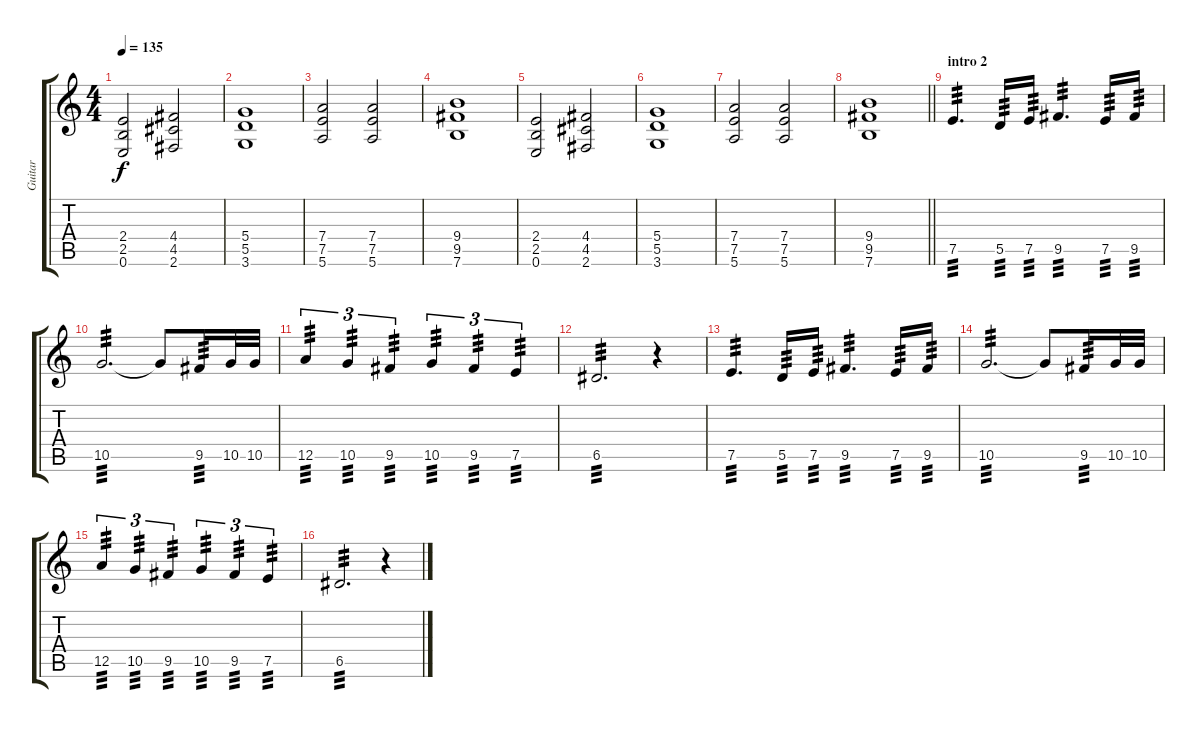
\track ("Guitar" "Guitar") {instrument distortionguitar}
\staff {score tabs}
\tuning (E4 B3 G3 D3 A2 E2) {hide}
\ts (4 4)
\tempo 135
\clef g2
\ks c
(2.4 2.5 0.6).2{dy f instrument distortionguitar} (4.4 4.5 2.6).2 |
(5.4 5.5 3.6).1 |
(7.4 7.5 5.6).2 (7.4 7.5 5.6).2 |
(9.4 9.5 7.6).1 |
(2.4 2.5 0.6).2 (4.4 4.5 2.6).2 |
(5.4 5.5 3.6).1 |
(7.4 7.5 5.6).2 (7.4 7.5 5.6).2 |
\barLineRight lightlight
(9.4 9.5 7.6).1 |
\section ("" "intro 2")
7.5.4{d tp 3} 5.5.16{tp 3} 7.5.16{tp 3} 9.5.4{d tp 3} 7.5.16{tp 3} 9.5.16{tp 3} |
10.5.2{d tp 3} 10.5{t}.8 9.5.16{tp 3} 10.5.32 10.5.32 |
12.5.4{tu (3 2) tp 3} 10.5.4{tu (3 2) tp 3} 9.5.4{tu (3 2) tp 3} 10.5.4{tu (3 2) tp 3} 9.5.4{tu (3 2) tp 3} 7.5.4{tu (3 2) tp 3} |
6.5.2{d tp 3} r.4 |
7.5.4{d tp 3} 5.5.16{tp 3} 7.5.16{tp 3} 9.5.4{d tp 3} 7.5.16{tp 3} 9.5.16{tp 3} |
10.5.2{d tp 3} 10.5{t}.8 9.5.16{tp 3} 10.5.32 10.5.32 |
12.5.4{tu (3 2) tp 3} 10.5.4{tu (3 2) tp 3} 9.5.4{tu (3 2) tp 3} 10.5.4{tu (3 2) tp 3} 9.5.4{tu (3 2) tp 3} 7.5.4{tu (3 2) tp 3} |
6.5.2{d tp 3} r.4
